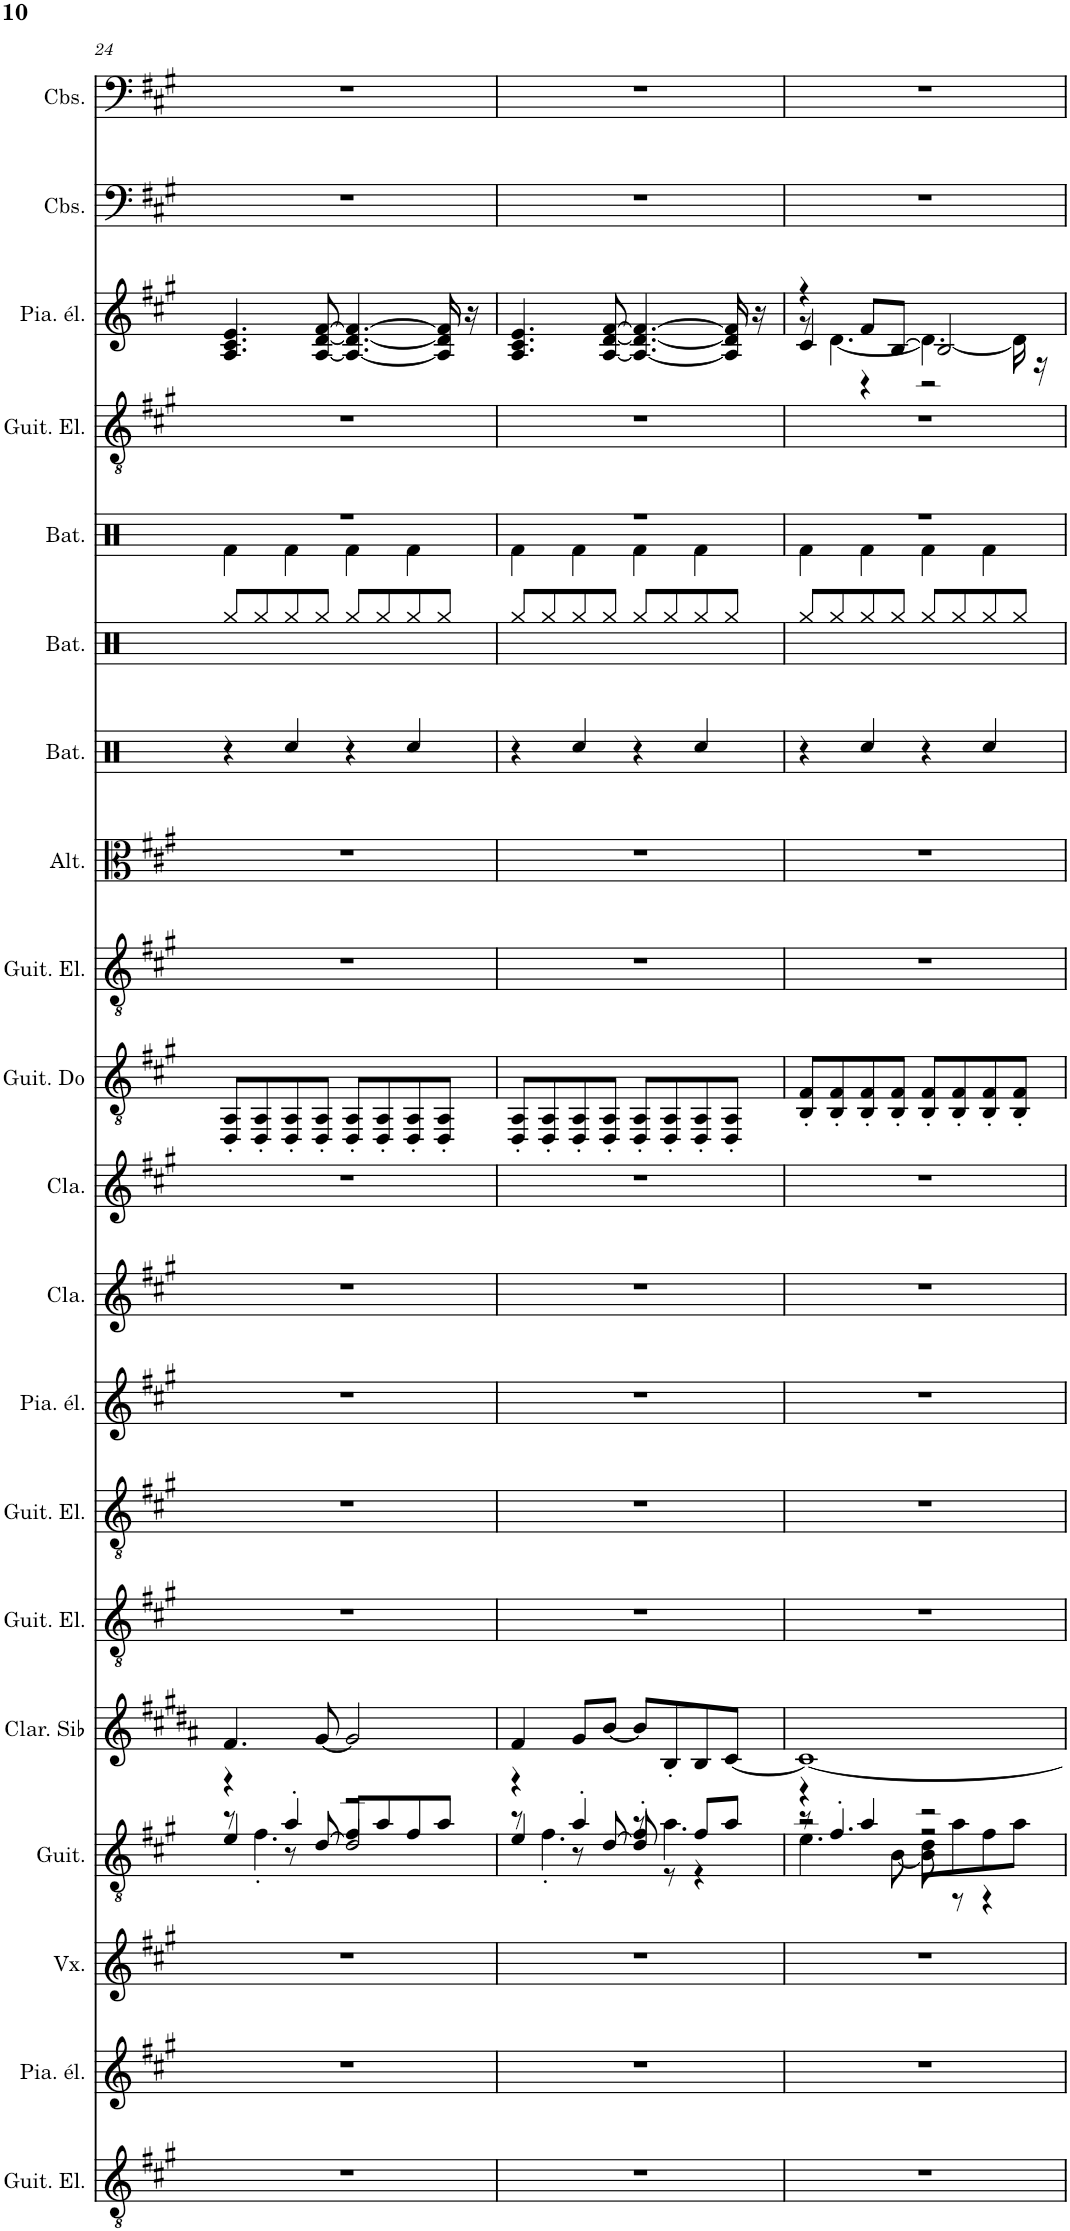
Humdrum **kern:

**kern	**kern	**kern	**kern	**kern	**kern	**kern	**kern	**kern	**kern	**kern	**kern	**kern	**kern	**kern	**kern	**kern	**kern	**kern	**kern
*part20	*part19	*part18	*part17	*part16	*part15	*part14	*part13	*part12	*part11	*part10	*part9	*part8	*part7	*part6	*part5	*part4	*part3	*part2	*part1
*staff20	*staff19	*staff18	*staff17	*staff16	*staff15	*staff14	*staff13	*staff12	*staff11	*staff10	*staff9	*staff8	*staff7	*staff6	*staff5	*staff4	*staff3	*staff2	*staff1
*I"Guitare électrique, Distortion Guitar	*I"Piano électrique, Electric Piano 2	*I"Voix, Voice Oohs	*I"Guitare acoustique, Acoustic Guitar (steel)	*I"Clarinette en Sib	*I"Guitare électrique, Distortion Guitar	*I"Guitare électrique, Guitar Harmonics	*I"Piano électrique, Electric Piano 2	*I"Clavecin, Harpsichord	*I"Clavecin, Harpsichord	*I"Guitare Contra, Electric Guitar (muted)	*I"Guitare électrique, Distortion Guitar	*I"Altos, String Ensemble 1	*I"Batterie	*I"Batterie	*I"Batterie	*I"Guitare électrique, Distortion Guitar	*I"Piano électrique, Electric Piano 2	*I"Contrebasses, String Ensemble 1	*I"Contrebasses, String Ensemble 1
*I'Guit. El.	*I'Pia. él.	*I'Vx.	*I'Guit.	*I'Clar. Sib	*I'Guit. El.	*I'Guit. El.	*I'Pia. él.	*I'Cla.	*I'Cla.	*	*I'Guit. El.	*I'Alt.	*I'Bat.	*I'Bat.	*I'Bat.	*I'Guit. El.	*I'Pia. él.	*I'Cbs.	*I'Cbs.
!!LO:PB:g=z
*clefGv2	*clefG2	*clefG2	*clefGv2	*clefG2	*clefGv2	*clefGv2	*clefG2	*clefG2	*clefG2	*clefGv2	*clefGv2	*clefC3	*clefX	*clefX	*clefX	*clefGv2	*clefF4	*clefF4	*clefF4
*	*	*	*	*Trd1c2	*	*	*	*	*	*	*	*	*	*	*	*	*	*Trd7c12	*Trd7c12
*k[f#c#g#]	*k[f#c#g#]	*k[f#c#g#]	*k[f#c#g#]	*k[f#c#g#d#a#]	*k[f#c#g#]	*k[f#c#g#]	*k[f#c#g#]	*k[f#c#g#]	*k[f#c#g#]	*k[f#c#g#]	*k[f#c#g#]	*k[f#c#g#]	*k[f#c#]	*k[f#c#]	*k[f#c#]	*k[f#c#g#]	*k[f#c#g#]	*k[f#c#g#]	*k[f#c#g#]
*M4/4	*M4/4	*M4/4	*M4/4	*M4/4	*M4/4	*M4/4	*M4/4	*M4/4	*M4/4	*M4/4	*M4/4	*M4/4	*M4/4	*M4/4	*M4/4	*M4/4	*M4/4	*M4/4	*M4/4
=24	=24	=24	=24	=24	=24	=24	=24	=24	=24	=24	=24	=24	=24	=24	=24	=24	=24	=24	=24
*	*	*	*^	*	*	*	*	*	*	*	*	*	*	*	*^	*	*	*	*
*	*	*	*	*^	*	*	*	*	*	*	*	*	*	*	*	*	*	*	*	*	*
1r	1r	1r	4r	8r	4e/	4.f#/	1r	1r	1r	1r	1r	8DD/' 8AA/'L	1r	1r	4r	8Rgg/L	1r	4Rf\	1r	4.A/ 4.c#/ 4.e/	1r	1r
.	.	.	.	4.f#'\	.	.	.	.	.	.	.	8DD/' 8AA/'	.	.	.	8Rgg/	.	.	.	.	.	.
.	.	.	4a'/	.	8r	.	.	.	.	.	.	8DD/' 8AA/'	.	.	4Rcc/	8Rgg/	.	4Rf\	.	.	.	.
.	.	.	.	.	[8d/	[8g#/	.	.	.	.	.	8DD/' 8AA/'J	.	.	.	8Rgg/J	.	.	.	[8A/ [8d/ [8f#/	.	.
.	.	.	8f#/L	2r	2d/]	2g#/]	.	.	.	.	.	8DD/' 8AA/'L	.	.	4r	8Rgg/L	.	4Rf\	.	4.A/_ 4.d/_ 4.f#/_	.	.
.	.	.	8a/	.	.	.	.	.	.	.	.	8DD/' 8AA/'	.	.	.	8Rgg/	.	.	.	.	.	.
.	.	.	8f#/	.	.	.	.	.	.	.	.	8DD/' 8AA/'	.	.	4Rcc/	8Rgg/	.	4Rf\	.	.	.	.
.	.	.	8a/J	.	.	.	.	.	.	.	.	8DD/' 8AA/'J	.	.	.	8Rgg/J	.	.	.	16A/] 16d/] 16f#/]	.	.
.	.	.	.	.	.	.	.	.	.	.	.	.	.	.	.	.	.	.	.	16r	.	.
=25	=25	=25	=25	=25	=25	=25	=25	=25	=25	=25	=25	=25	=25	=25	=25	=25	=25	=25	=25	=25	=25	=25
1r	1r	1r	4r	8r	4e/	4f#/	1r	1r	1r	1r	1r	8DD/' 8AA/'L	1r	1r	4r	8Rgg/L	1r	4Rf\	1r	4.A/ 4.c#/ 4.e/	1r	1r
.	.	.	.	4.f#'\	.	.	.	.	.	.	.	8DD/' 8AA/'	.	.	.	8Rgg/	.	.	.	.	.	.
.	.	.	4a'/	.	8r	8g#/L	.	.	.	.	.	8DD/' 8AA/'	.	.	4Rcc/	8Rgg/	.	4Rf\	.	.	.	.
.	.	.	.	.	[8d/	[8b/J	.	.	.	.	.	8DD/' 8AA/'J	.	.	.	8Rgg/J	.	.	.	[8A/ [8d/ [8f#/	.	.
.	.	.	4f#'/	8r	8d/]	8b/L]	.	.	.	.	.	8DD/' 8AA/'L	.	.	4r	8Rgg/L	.	4Rf\	.	4.A/_ 4.d/_ 4.f#/_	.	.
.	.	.	.	4.a'\	8r	8B'/	.	.	.	.	.	8DD/' 8AA/'	.	.	.	8Rgg/	.	.	.	.	.	.
.	.	.	8f#/L	.	4r	8B/	.	.	.	.	.	8DD/' 8AA/'	.	.	4Rcc/	8Rgg/	.	4Rf\	.	.	.	.
.	.	.	8a/J	.	.	[8c#/J	.	.	.	.	.	8DD/' 8AA/'J	.	.	.	8Rgg/J	.	.	.	16A/] 16d/] 16f#/]	.	.
.	.	.	.	.	.	.	.	.	.	.	.	.	.	.	.	.	.	.	.	16r	.	.
=26	=26	=26	=26	=26	=26	=26	=26	=26	=26	=26	=26	=26	=26	=26	=26	=26	=26	=26	=26	=26	=26	=26
*	*	*	*	*	*^	*	*	*	*	*	*	*	*	*	*	*	*	*	*	*^	*	*
*	*	*	*	*	*	*	*	*	*	*	*	*	*	*	*	*	*	*	*	*	*	*^	*	*
1r	1r	1r	4r	2r	8r	4.e\	1c#_	1r	1r	1r	1r	1r	8BB/' 8F#/'L	1r	1r	4r	8Rgg/L	1r	4Rf\	1r	4r	8r	4c#/	1r	1r
.	.	.	.	.	4.f#'/	.	.	.	.	.	.	.	8BB/' 8F#/'	.	.	.	8Rgg/	.	.	.	.	[4.d\	.	.	.
.	.	.	4a/	.	.	.	.	.	.	.	.	.	8BB/' 8F#/'	.	.	4Rcc/	8Rgg/	.	4Rf\	.	8f#/L	.	4r	.	.
.	.	.	.	.	.	[8B\	.	.	.	.	.	.	8BB/' 8F#/'J	.	.	.	8Rgg/J	.	.	.	[8B/J	.	.	.	.
.	.	.	2r	8d\L	2r	8B\]	.	.	.	.	.	.	8BB/' 8F#/'L	.	.	4r	8Rgg/L	.	4Rf\	.	2B/]	4.d\_	2r	.	.
.	.	.	.	8a\	.	8r	.	.	.	.	.	.	8BB/' 8F#/'	.	.	.	8Rgg/	.	.	.	.	.	.	.	.
.	.	.	.	8f#\	.	4r	.	.	.	.	.	.	8BB/' 8F#/'	.	.	4Rcc/	8Rgg/	.	4Rf\	.	.	.	.	.	.
.	.	.	.	8a\J	.	.	.	.	.	.	.	.	8BB/' 8F#/'J	.	.	.	8Rgg/J	.	.	.	.	16d\]	.	.	.
.	.	.	.	.	.	.	.	.	.	.	.	.	.	.	.	.	.	.	.	.	.	16r	.	.	.
*	*	*	*v	*v	*v	*v	*	*	*	*	*	*	*	*	*	*	*	*v	*v	*	*v	*v	*v	*	*
=	=	=	=	=	=	=	=	=	=	=	=	=	=	=	=	=	=	=	=
*-	*-	*-	*-	*-	*-	*-	*-	*-	*-	*-	*-	*-	*-	*-	*-	*-	*-	*-	*-
